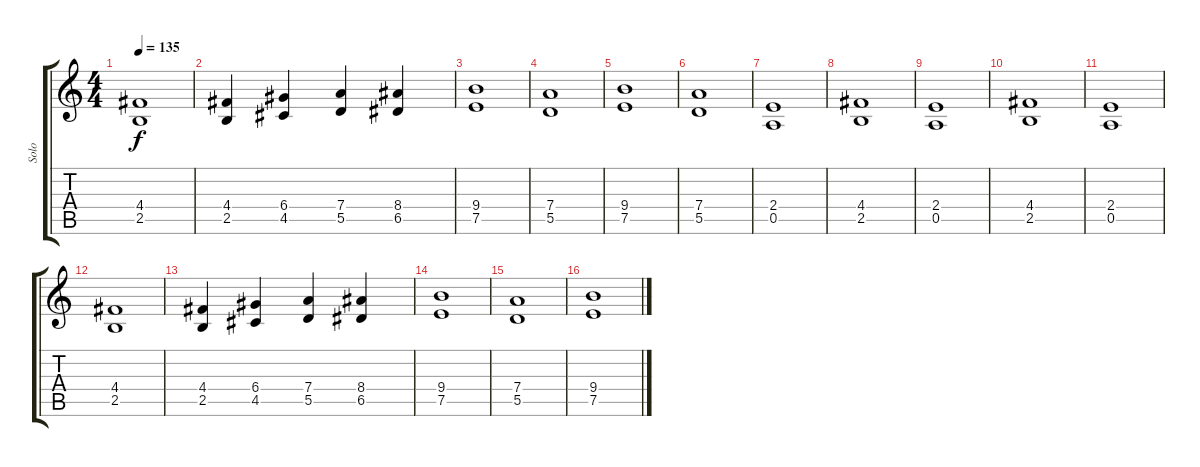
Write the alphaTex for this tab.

\track ("Solo" "Solo") {instrument distortionguitar}
\staff {score tabs}
\tuning (E4 B3 G3 D3 A2 E2) {hide}
\ts (4 4)
\tempo 135
\clef g2
\ks c
(4.4 2.5).1{dy f} |
(4.4 2.5).4 (6.4 4.5).4 (7.4 5.5).4 (8.4 6.5).4 |
(9.4 7.5).1 |
(7.4 5.5).1 |
(9.4 7.5).1 |
(7.4 5.5).1 |
(2.4 0.5).1 |
(4.4 2.5).1 |
(2.4 0.5).1 |
(4.4 2.5).1 |
(2.4 0.5).1 |
(4.4 2.5).1 |
(4.4 2.5).4 (6.4 4.5).4 (7.4 5.5).4 (8.4 6.5).4 |
(9.4 7.5).1 |
(7.4 5.5).1 |
(9.4 7.5).1
